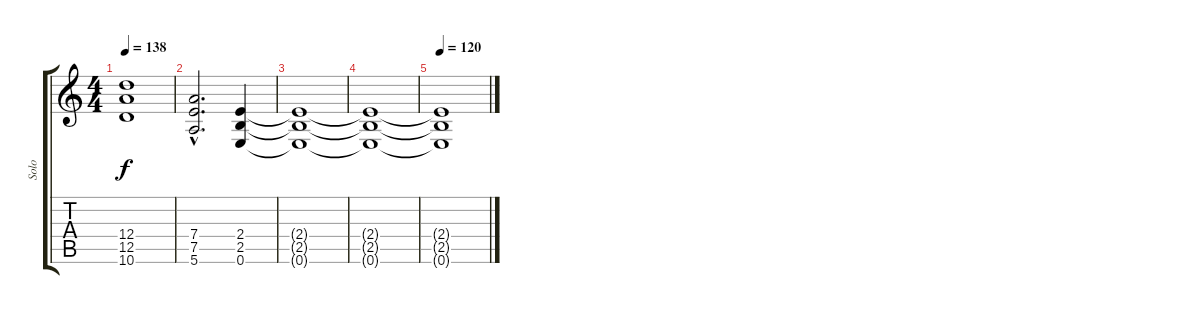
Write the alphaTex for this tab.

\track ("Solo" "Solo") {instrument overdrivenguitar}
\staff {score tabs}
\tuning (E4 B3 G3 D3 A2 E2) {hide}
\ts (4 4)
\tempo 138
\clef g2
\ks c
(12.4{t} 12.5{t} 10.6{t}).1{dy f} |
(7.4{hac} 7.5{hac} 5.6{hac}).2{d} (2.4 2.5 0.6).4 |
(2.4{t} 2.5{t} 0.6{t}).1{volume 9} |
(2.4{t} 2.5{t} 0.6{t}).1{volume 5} |
\tempo 120
(2.4{t} 2.5{t} 0.6{t}).1{volume 0}
